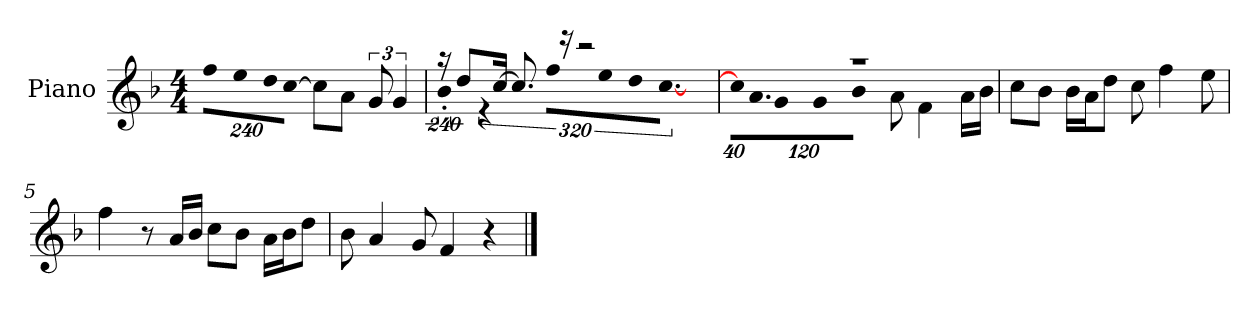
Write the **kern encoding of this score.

**kern
*part1
*staff1
*I"Piano
*I'P-no
*clefG2
*k[b-]
*M4/4
*MM90
*Xbrackettup
=1
!LO:N:vis=8
960%137ff\L
!LO:N:vis=8
960%137ee\
!LO:N:vis=16
1920%137dd\K
!LO:N:vis=8
[960%137cc\J
8cc\L]
8a\J
*brackettup
12g/
6g/
=2
*^
!	!LO:N:vis=8
16r	960%137b-'\
8dd/L	.
!	!LO:N:vis=4
.	640%183r
[16cc/Jk	.
8.cc/]	.
!	!LO:N:vis=8
.	960%137ff\L
16r	.
2r	.
!	!LO:N:vis=8
.	960%137ee\
!	!LO:N:vis=16
.	1920%137dd\K
!	!LO:N:vis=8.
.	[640%137cc\J
.	1920ryy
=3	=3
*	*Xbrackettup
!	!LO:N:vis=32
1r	640%23cc\KLL]
!	!LO:N:vis=16.
.	960%103a\J
!	!LO:N:vis=8
.	960%137g\
!	!LO:N:vis=8
.	960%137g\
!	!LO:N:vis=16
.	1920%137b-\Jk
.	8a\
.	4f\
.	16a\LL
.	16b-\JJ
*v	*v
=4
8cc\L
8b-\J
16b-\LL
16a\J
8dd\J
8cc\
4ff\
8ee\
!!LO:LB:g=z
=5
4ff\
8r
16a/LL
16b-/JJ
8cc\L
8b-\J
16a\LL
16b-\J
8dd\J
=6
8b-\
4a/
8g/
4f/
4r
==
*-
